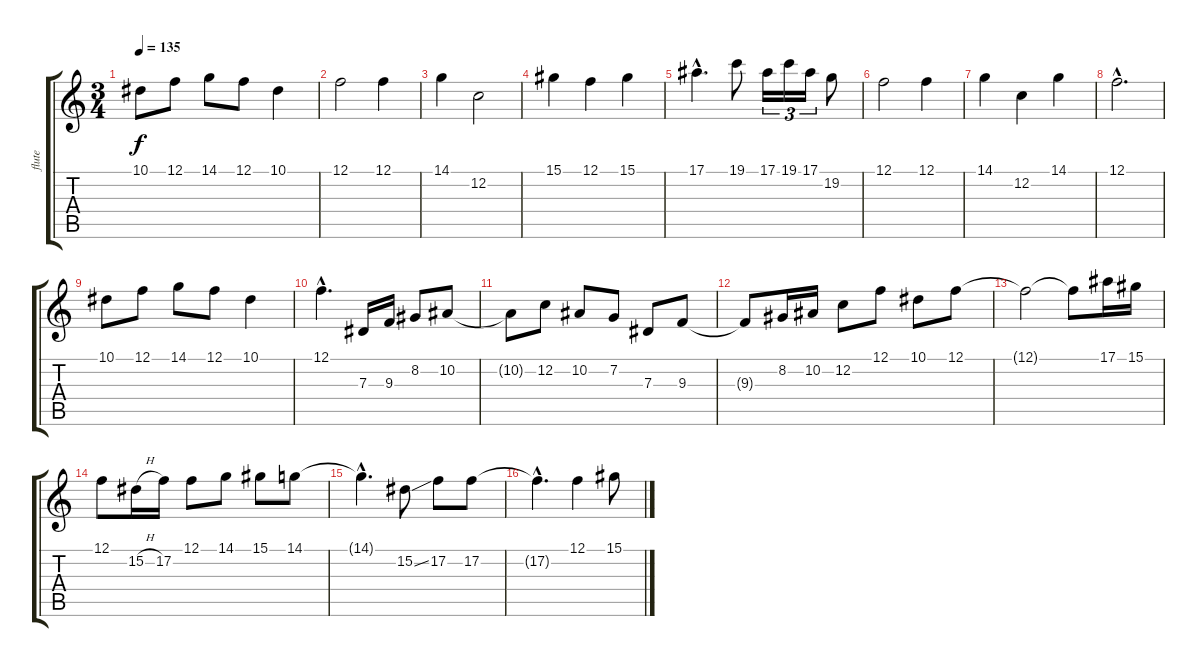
\track ("flute" "flute") {instrument flute}
\staff {score tabs}
\tuning (F4 C4 Ab3 Eb3 Bb2 F2) {hide}
\ts (3 4)
\tempo 135
\clef g2
\ks c
10.1.8{dy f} 12.1.8 14.1.8 12.1.8 10.1.4 |
12.1.2 12.1.4 |
14.1.4 12.2.2 |
15.1.4 12.1.4 15.1.4 |
17.1{hac}.4{d} 19.1.8 17.1.16{tu (3 2)} 19.1.16{tu (3 2)} 17.1.16{tu (3 2)} 19.2.8 |
12.1.2 12.1.4 |
14.1.4 12.2.4 14.1.4 |
12.1{hac}.2{d} |
10.1.8 12.1.8 14.1.8 12.1.8 10.1.4 |
12.1{hac}.4{d} 7.3.16 9.3.16 8.2.8 10.2.8 |
10.2{t}.8 12.2.8 10.2.8 7.2.8 7.3.8 9.3.8 |
9.3{t}.8 8.2.16 10.2.16 12.2.8 12.1.8 10.1.8 12.1.8 |
12.1{t}.2 12.1{t}.8 17.1.16 15.1.16 |
12.1.8 15.2{h}.16 17.2.16 12.1.8 14.1.8 15.1.8 14.1.8 |
14.1{hac t}.4{d} 15.2{ss}.8 17.2.8 17.2.8 |
17.2{hac t}.4{d} 12.1.4 15.1.8
